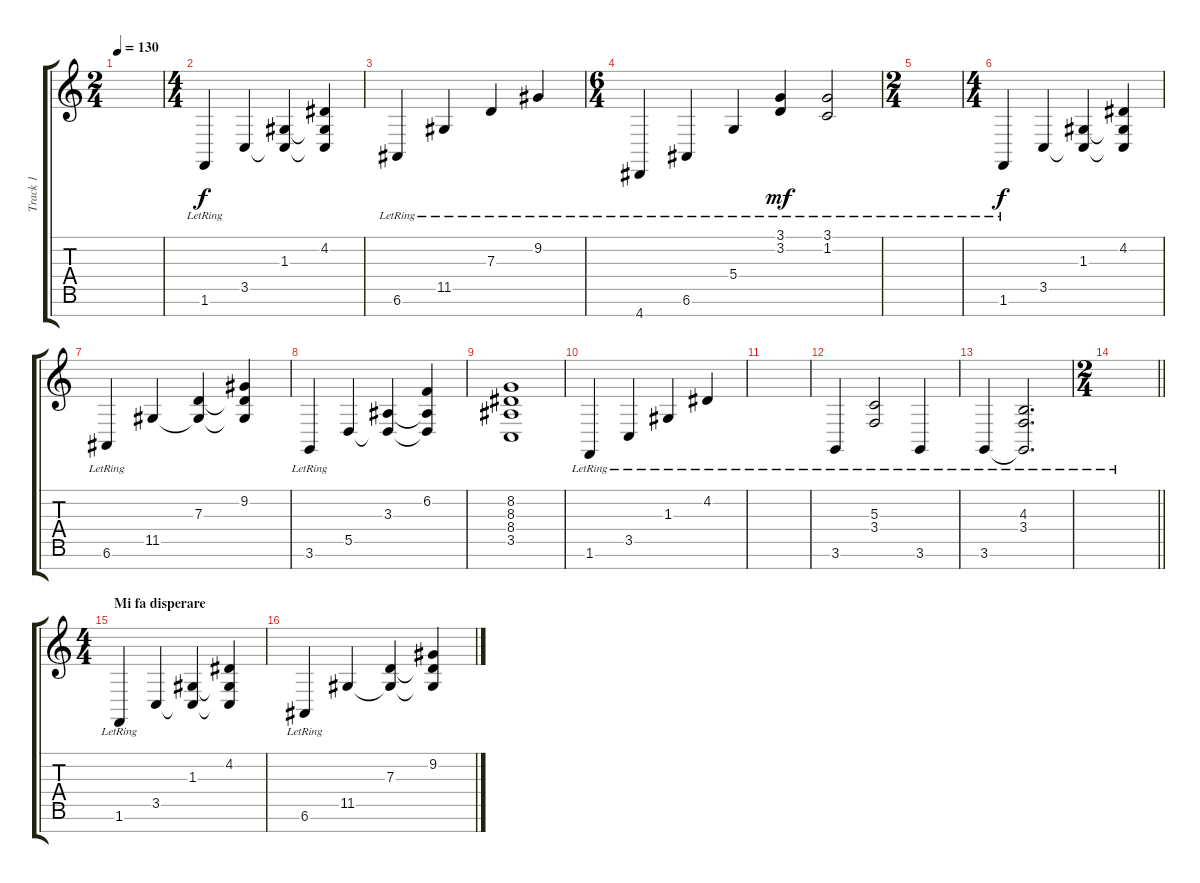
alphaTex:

\track ("Track 1" "Track 1") {instrument acousticgrandpiano}
\staff {score tabs}
\tuning (E4 B3 G3 D3 A2 E2 B1) {hide}
\ts (2 4)
\tempo 130
\clef g2
\ks c
|
\ts (4 4)
1.6{lr}.4{dy f} 3.5.4 (1.3 3.5{t}).4 (4.2 1.3{t} 3.5{t}).4 |
6.6{lr}.4 11.5{lr}.4 7.3{lr}.4 9.2{lr}.4 |
\ts (6 4)
4.7{lr}.4 6.6{lr}.4 5.4{lr}.4 (3.1{lr} 3.2{lr}).4{dy mf} (3.1 1.2{lr}).2 |
\ts (2 4)
|
\ts (4 4)
1.6{lr}.4{dy f} 3.5.4 (1.3 3.5{t}).4 (4.2 1.3{t} 3.5{t}).4 |
6.6{lr}.4 11.5.4 (7.3 11.5{t}).4 (9.2 7.3{t} 11.5{t}).4 |
3.6{lr}.4 5.5.4 (3.3 5.5{t}).4 (6.2 3.3{t} 5.5{t}).4 |
(8.2 8.3 8.4 3.5).1 |
1.6{lr}.4 3.5{lr}.4 1.3{lr}.4 4.2{lr}.4 |
|
3.6{lr}.4 (5.3{lr} 3.4{lr}).2 3.6{lr}.4 |
3.6{lr}.4 (4.3{lr} 3.4{lr} 3.6{t}).2{d} |
\ts (2 4)
\barLineRight lightlight
|
\ts (4 4)
\section ("" "Mi fa disperare")
1.6{lr}.4 3.5.4 (1.3 3.5{t}).4 (4.2 1.3{t} 3.5{t}).4 |
6.6{lr}.4 11.5.4 (7.3 11.5{t}).4 (9.2 7.3{t} 11.5{t}).4
